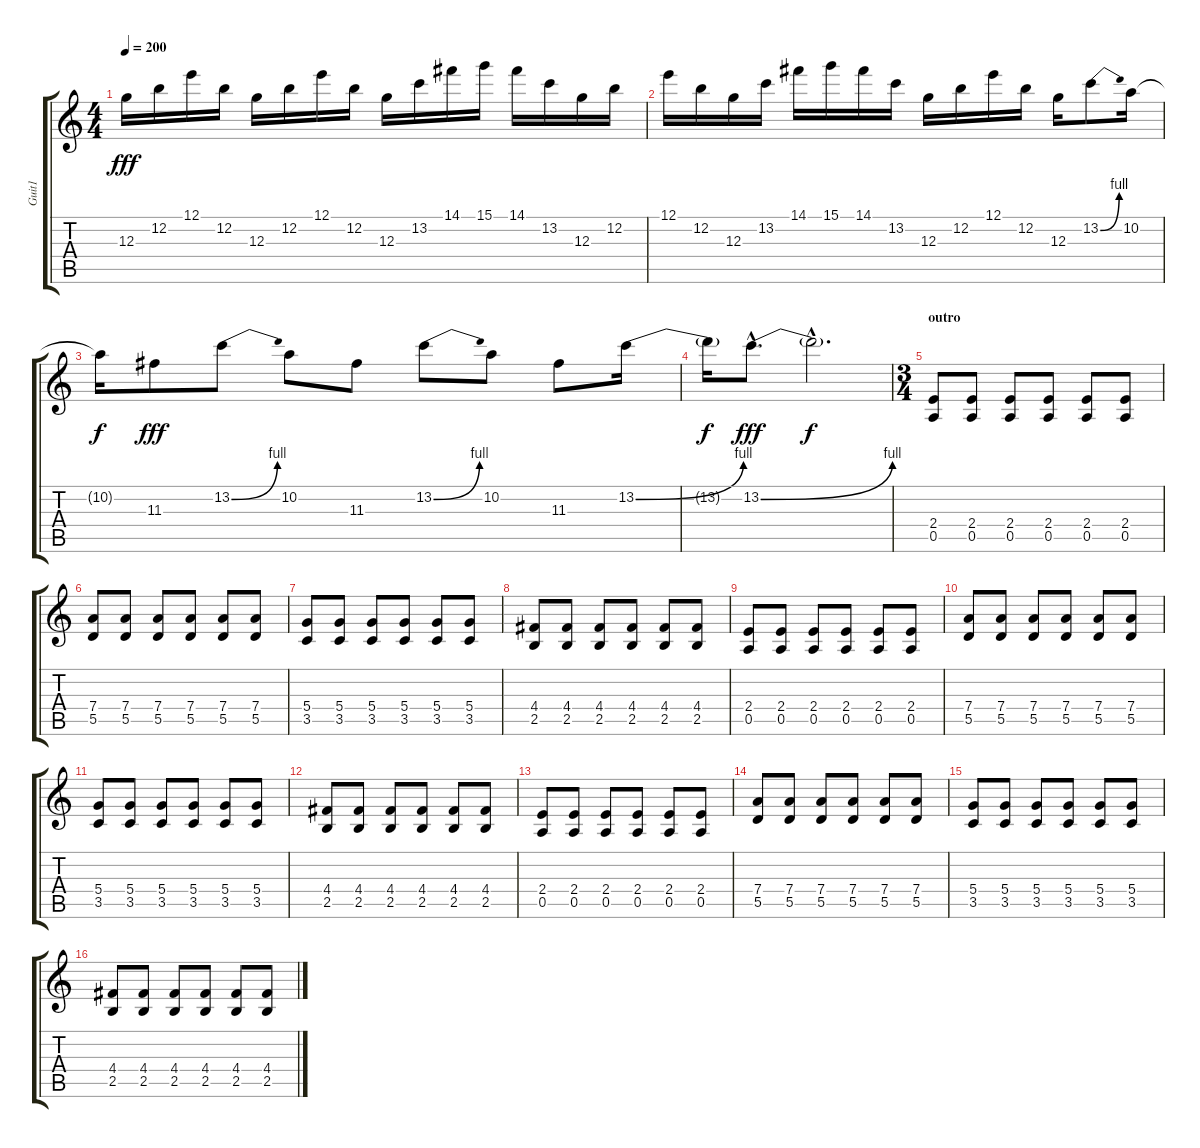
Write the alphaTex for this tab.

\track ("Guit1" "Guit1") {instrument distortionguitar}
\staff {score tabs}
\tuning (E4 B3 G3 D3 A2 E2) {hide}
\ts (4 4)
\tempo 200
\clef g2
\ks c
12.3.16{dy fff} 12.2.16 12.1.16 12.2.16 12.3.16 12.2.16 12.1.16 12.2.16 12.3.16 13.2.16 14.1.16 15.1.16 14.1.16 13.2.16 12.3.16 12.2.16 |
12.1.16 12.2.16 12.3.16 13.2.16 14.1.16 15.1.16 14.1.16 13.2.16 12.3.16 12.2.16 12.1.16 12.2.16 12.3.16 13.2{be (bend 0 0 60 4)}.8 10.2.16 |
10.2{t}.16{dy f} 11.3.8{dy fff} 13.2{be (bend 0 0 60 4)}.8 10.2.8 11.3.8 13.2{be (bend 0 0 60 4)}.8 10.2.8 11.3.8 13.2{be (bend 0 0 60 4)}.16 |
13.2{t}.16{dy f} 13.2{be (bend 0 0 60 4) hac}.8{d dy fff} 13.2{hac t}.2{d dy f} |
\ts (3 4)
\section ("" "outro")
(2.4 0.5).8{volume 13 instrument distortionguitar} (2.4 0.5).8 (2.4 0.5).8 (2.4 0.5).8 (2.4 0.5).8 (2.4 0.5).8 |
(7.4 5.5).8 (7.4 5.5).8 (7.4 5.5).8 (7.4 5.5).8 (7.4 5.5).8 (7.4 5.5).8 |
(5.4 3.5).8 (5.4 3.5).8 (5.4 3.5).8 (5.4 3.5).8 (5.4 3.5).8 (5.4 3.5).8 |
(4.4 2.5).8 (4.4 2.5).8 (4.4 2.5).8 (4.4 2.5).8 (4.4 2.5).8 (4.4 2.5).8 |
(2.4 0.5).8{instrument distortionguitar} (2.4 0.5).8 (2.4 0.5).8 (2.4 0.5).8 (2.4 0.5).8 (2.4 0.5).8 |
(7.4 5.5).8 (7.4 5.5).8 (7.4 5.5).8 (7.4 5.5).8 (7.4 5.5).8 (7.4 5.5).8 |
(5.4 3.5).8 (5.4 3.5).8 (5.4 3.5).8 (5.4 3.5).8 (5.4 3.5).8 (5.4 3.5).8 |
(4.4 2.5).8 (4.4 2.5).8 (4.4 2.5).8 (4.4 2.5).8 (4.4 2.5).8 (4.4 2.5).8 |
(2.4 0.5).8{instrument distortionguitar} (2.4 0.5).8 (2.4 0.5).8 (2.4 0.5).8 (2.4 0.5).8 (2.4 0.5).8 |
(7.4 5.5).8 (7.4 5.5).8 (7.4 5.5).8 (7.4 5.5).8 (7.4 5.5).8 (7.4 5.5).8 |
(5.4 3.5).8 (5.4 3.5).8 (5.4 3.5).8 (5.4 3.5).8 (5.4 3.5).8 (5.4 3.5).8 |
(4.4 2.5).8 (4.4 2.5).8 (4.4 2.5).8 (4.4 2.5).8 (4.4 2.5).8 (4.4 2.5).8
